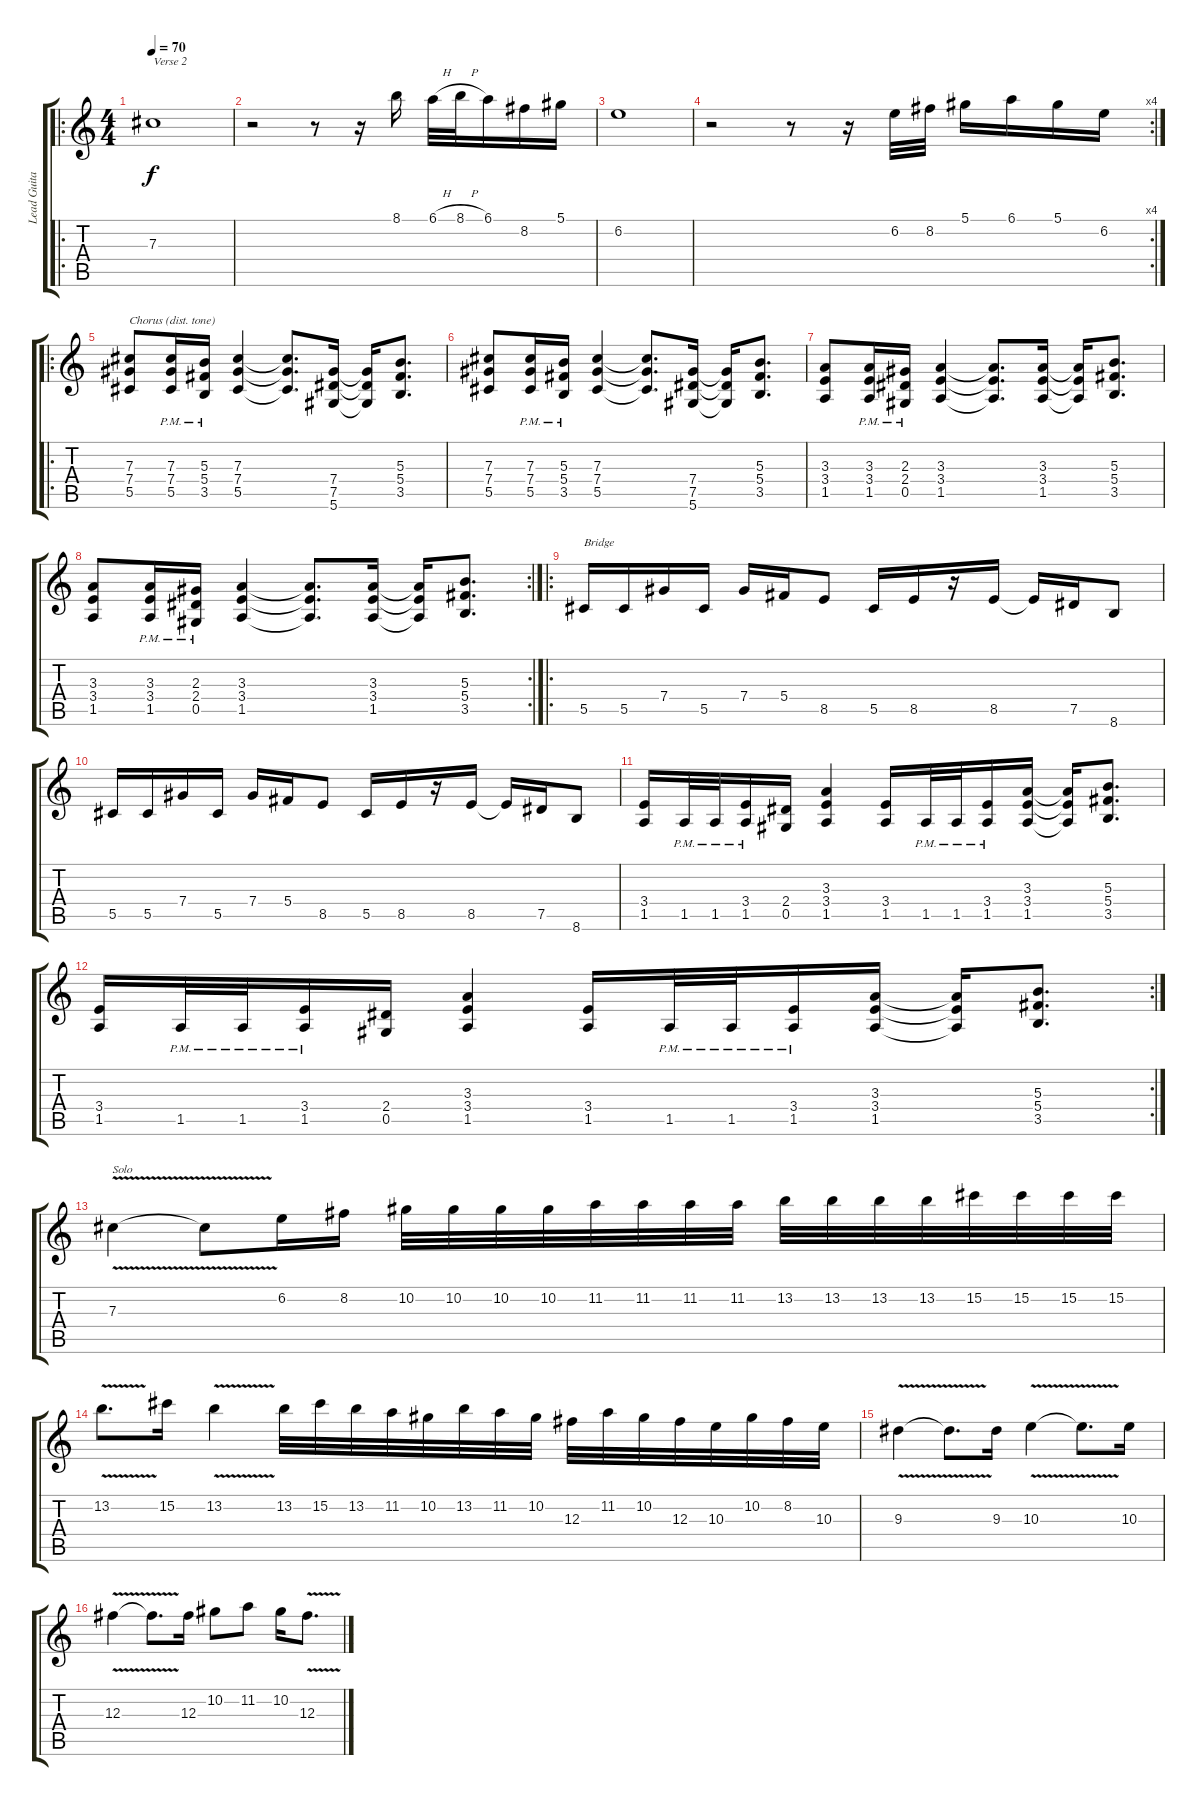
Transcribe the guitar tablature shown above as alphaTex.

\track ("Lead Guitar" "Lead Guita") {instrument distortionguitar}
\staff {score tabs}
\tuning (Eb4 Bb3 Gb3 Db3 Ab2 Eb2) {hide}
\ro
\ts (4 4)
\tempo 70
\clef g2
\ks c
7.3.1{txt "Verse 2" dy f} |
r.2 r.8 r.16 8.1.16 6.1{h}.32 8.1{h}.32 6.1.16 8.2.16 5.1.16 |
6.2.1 |
\rc 4
r.2 r.8 r.16 6.2.32 8.2.32 5.1.16 6.1.16 5.1.16 6.2.16 |
\ro
(7.3 7.4 5.5).8{txt "Chorus (dist. tone)" volume 16 instrument distortionguitar} (7.3{pm} 7.4{pm} 5.5{pm}).16 (5.3{pm} 5.4{pm} 3.5{pm}).16 (7.3 7.4 5.5).4 (7.3{t} 7.4{t} 5.5{t}).8{d} (7.4 7.5 5.6).16 (7.4{t} 7.5{t} 5.6{t}).16 (5.3 5.4 3.5).8{d} |
(7.3 7.4 5.5).8 (7.3{pm} 7.4{pm} 5.5{pm}).16 (5.3{pm} 5.4{pm} 3.5{pm}).16 (7.3 7.4 5.5).4 (7.3{t} 7.4{t} 5.5{t}).8{d} (7.4 7.5 5.6).16 (7.4{t} 7.5{t} 5.6{t}).16 (5.3 5.4 3.5).8{d} |
(3.3 3.4 1.5).8 (3.3{pm} 3.4{pm} 1.5{pm}).16 (2.3{pm} 2.4{pm} 0.5{pm}).16 (3.3 3.4 1.5).4 (3.3{t} 3.4{t} 1.5{t}).8{d} (3.3 3.4 1.5).16 (3.3{t} 3.4{t} 1.5{t}).16 (5.3 5.4 3.5).8{d} |
\rc 2
(3.3 3.4 1.5).8 (3.3{pm} 3.4{pm} 1.5{pm}).16 (2.3{pm} 2.4{pm} 0.5{pm}).16 (3.3 3.4 1.5).4 (3.3{t} 3.4{t} 1.5{t}).8{d} (3.3 3.4 1.5).16 (3.3{t} 3.4{t} 1.5{t}).16 (5.3 5.4 3.5).8{d} |
\ro
5.5.16{txt "Bridge" instrument distortionguitar} 5.5.16 7.4.16 5.5.16 7.4.16 5.4.16 8.5.8 5.5.16 8.5.16 r.16 8.5.16 8.5{t}.16 7.5.16 8.6.8 |
5.5.16 5.5.16 7.4.16 5.5.16 7.4.16 5.4.16 8.5.8 5.5.16 8.5.16 r.16 8.5.16 8.5{t}.16 7.5.16 8.6.8 |
(3.4 1.5).16{instrument distortionguitar} 1.5{pm}.32 1.5{pm}.32 (3.4{pm} 1.5{pm}).16 (2.4 0.5).16 (3.3 3.4 1.5).4 (3.4 1.5).16 1.5{pm}.32 1.5{pm}.32 (3.4{pm} 1.5{pm}).16 (3.3 3.4 1.5).16 (3.3{t} 3.4{t} 1.5{t}).16 (5.3 5.4 3.5).8{d} |
\rc 2
(3.4 1.5).16 1.5{pm}.32 1.5{pm}.32 (3.4{pm} 1.5{pm}).16 (2.4 0.5).16 (3.3 3.4 1.5).4 (3.4 1.5).16 1.5{pm}.32 1.5{pm}.32 (3.4{pm} 1.5{pm}).16 (3.3 3.4 1.5).16 (3.3{t} 3.4{t} 1.5{t}).16 (5.3 5.4 3.5).8{d} |
7.3{v}.4{txt "Solo"} 7.3{t}.8 6.2.16 8.2.16 10.2.32 10.2.32 10.2.32 10.2.32 11.2.32 11.2.32 11.2.32 11.2.32 13.2.32 13.2.32 13.2.32 13.2.32 15.2.32 15.2.32 15.2.32 15.2.32 |
13.2{v}.8{d} 15.2.16 13.2{v}.4 13.2.32 15.2.32 13.2.32 11.2.32 10.2.32 13.2.32 11.2.32 10.2.32 12.3.32 11.2.32 10.2.32 12.3.32 10.3.32 10.2.32 8.2.32 10.3.32 |
9.3{v}.4 9.3{t}.8{d} 9.3.16 10.3{v}.4 10.3{t}.8{d} 10.3.16 |
12.3{v}.4 12.3{t}.8{d} 12.3.16 10.2.8 11.2.8 10.2.16 12.3{v}.8{d}
